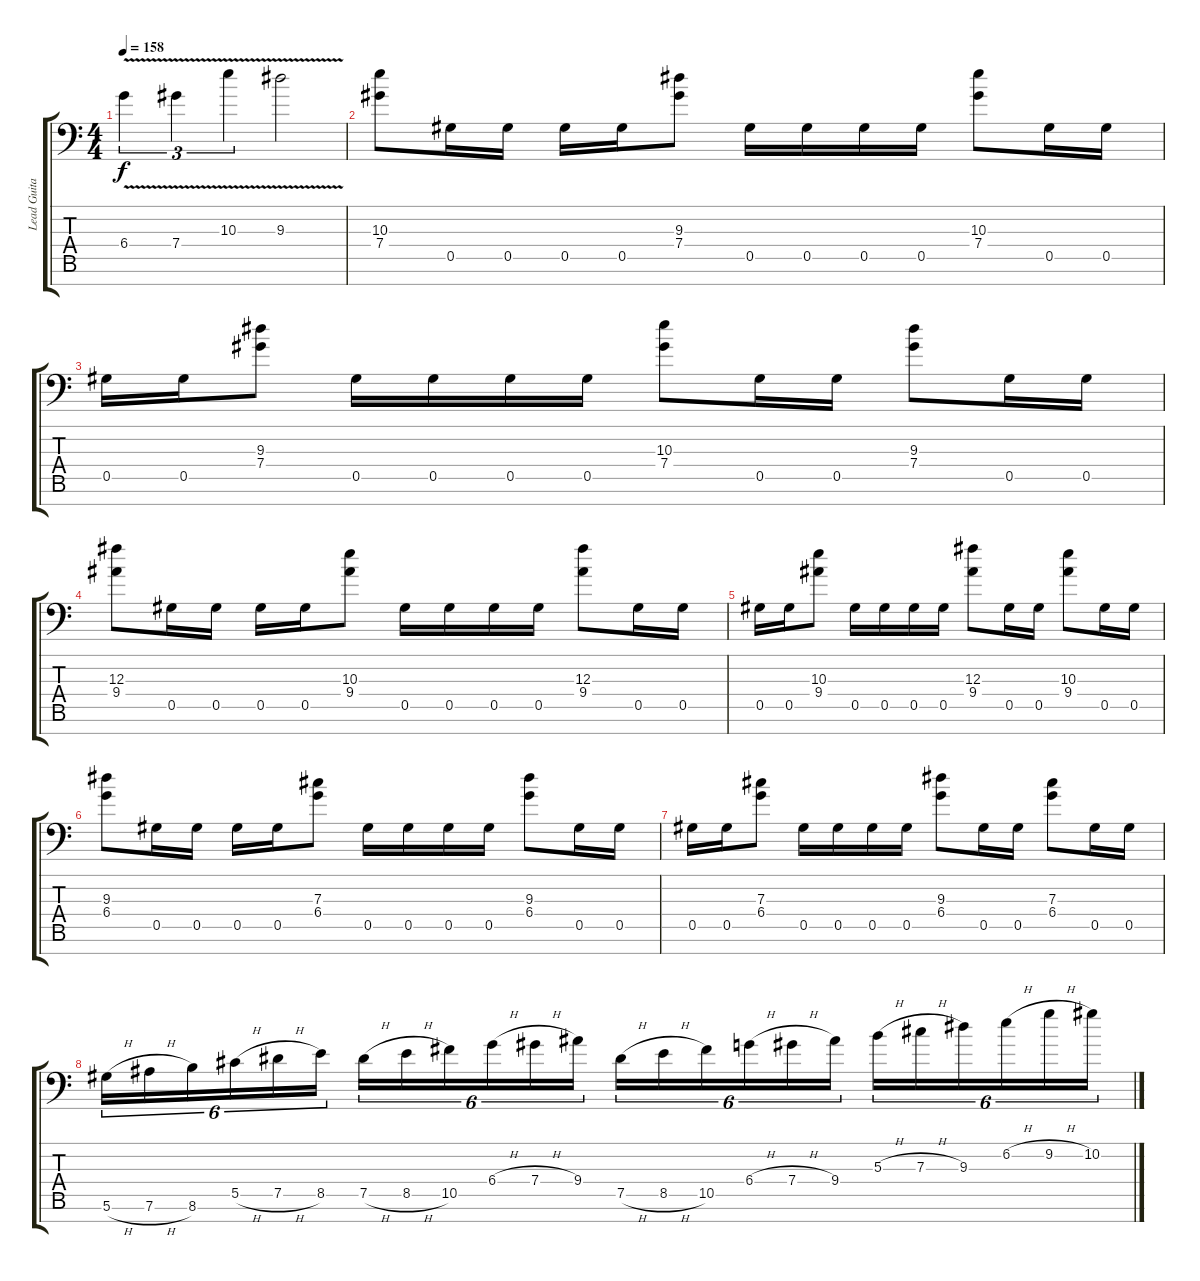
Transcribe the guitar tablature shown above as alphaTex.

\track ("Lead Guitar" "Lead Guita") {instrument distortionguitar}
\staff {score tabs}
\tuning (Eb4 Bb3 Gb3 Db3 Ab2 Eb2 Bb1) {hide}
\ts (4 4)
\tempo 158
\clef f4
\ks c
6.4{v}.4{tu (3 2) dy f} 7.4{v}.4{tu (3 2)} 10.3{v}.4{tu (3 2)} 9.3{v}.2 |
(10.3 7.4).8 0.5.16 0.5.16 0.5.16 0.5.16 (9.3 7.4).8 0.5.16 0.5.16 0.5.16 0.5.16 (10.3 7.4).8 0.5.16 0.5.16 |
0.5.16 0.5.16 (9.3 7.4).8 0.5.16 0.5.16 0.5.16 0.5.16 (10.3 7.4).8 0.5.16 0.5.16 (9.3 7.4).8 0.5.16 0.5.16 |
(12.3 9.4).8 0.5.16 0.5.16 0.5.16 0.5.16 (10.3 9.4).8 0.5.16 0.5.16 0.5.16 0.5.16 (12.3 9.4).8 0.5.16 0.5.16 |
0.5.16 0.5.16 (10.3 9.4).8 0.5.16 0.5.16 0.5.16 0.5.16 (12.3 9.4).8 0.5.16 0.5.16 (10.3 9.4).8 0.5.16 0.5.16 |
(9.3 6.4).8 0.5.16 0.5.16 0.5.16 0.5.16 (7.3 6.4).8 0.5.16 0.5.16 0.5.16 0.5.16 (9.3 6.4).8 0.5.16 0.5.16 |
0.5.16 0.5.16 (7.3 6.4).8 0.5.16 0.5.16 0.5.16 0.5.16 (9.3 6.4).8 0.5.16 0.5.16 (7.3 6.4).8 0.5.16 0.5.16 |
5.6{h}.16{tu (6 4)} 7.6{h}.16{tu (6 4)} 8.6.16{tu (6 4)} 5.5{h}.16{tu (6 4)} 7.5{h}.16{tu (6 4)} 8.5.16{tu (6 4)} 7.5{h}.16{tu (6 4)} 8.5{h}.16{tu (6 4)} 10.5.16{tu (6 4)} 6.4{h}.16{tu (6 4)} 7.4{h}.16{tu (6 4)} 9.4.16{tu (6 4)} 7.5{h}.16{tu (6 4)} 8.5{h}.16{tu (6 4)} 10.5.16{tu (6 4)} 6.4{h}.16{tu (6 4)} 7.4{h}.16{tu (6 4)} 9.4.16{tu (6 4)} 5.3{h}.16{tu (6 4)} 7.3{h}.16{tu (6 4)} 9.3.16{tu (6 4)} 6.2{h}.16{tu (6 4)} 9.2{h}.16{tu (6 4)} 10.2.16{tu (6 4)}
